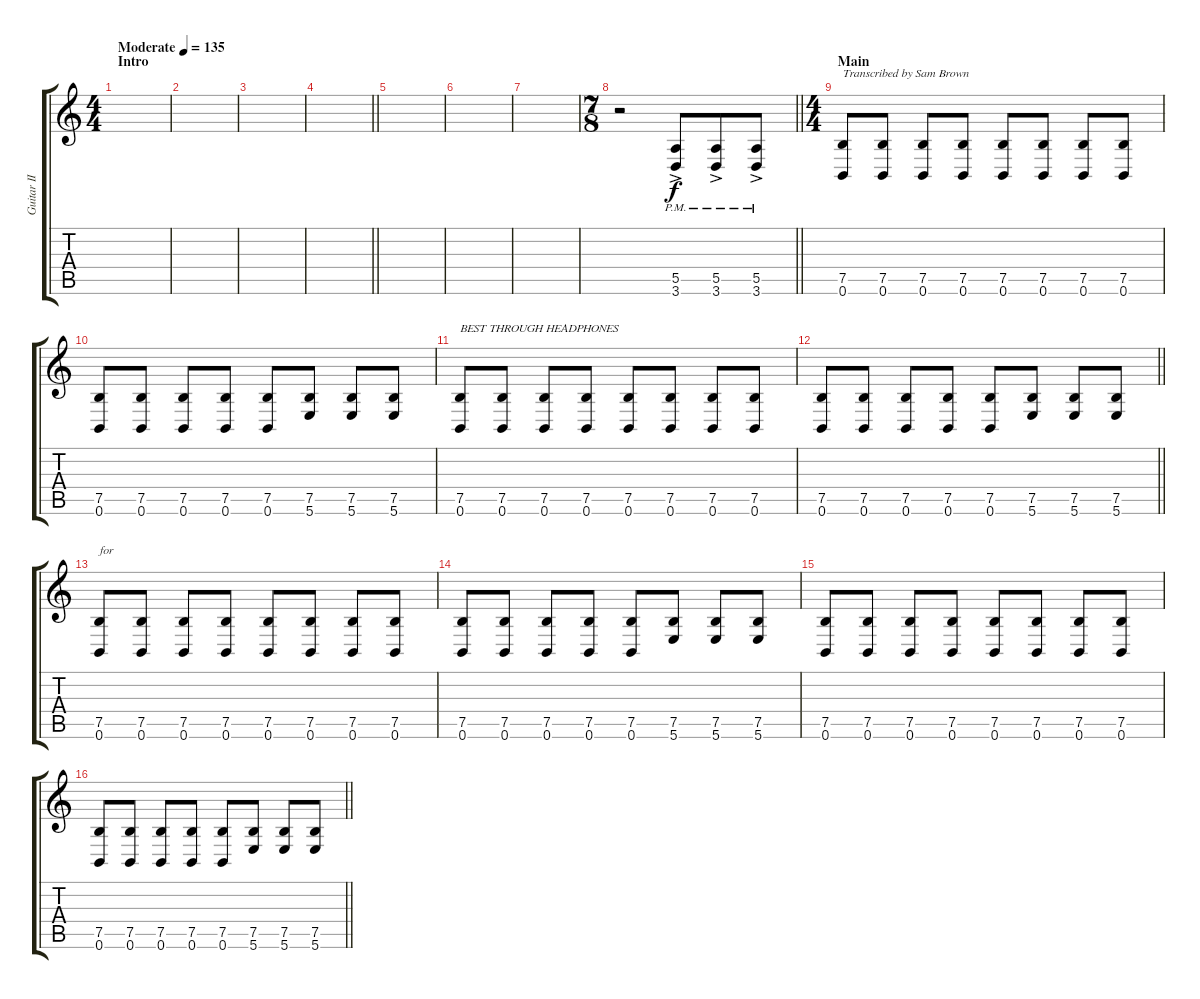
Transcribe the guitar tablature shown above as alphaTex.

\track ("Guitar II" "Guitar II") {instrument distortionguitar}
\staff {score tabs}
\tuning (B3 Gb3 D3 A2 E2 B1) {hide}
\ts (4 4)
\section ("" "Intro")
\tempo (135 "Moderate")
\clef g2
\ks c
|
|
|
\barLineRight lightlight
|
\section ("" "")
|
|
|
\ts (7 8)
\barLineRight lightlight
r.2 (5.5{ac pm} 3.6{ac pm}).8 (5.5{ac pm} 3.6{ac pm}).8 (5.5{ac pm} 3.6{ac pm}).8 |
\ts (4 4)
\section ("" "Main")
(7.5 0.6).8{txt "Transcribed by Sam Brown" dy f} (7.5 0.6).8 (7.5 0.6).8 (7.5 0.6).8 (7.5 0.6).8 (7.5 0.6).8 (7.5 0.6).8 (7.5 0.6).8 |
(7.5 0.6).8 (7.5 0.6).8 (7.5 0.6).8 (7.5 0.6).8 (7.5 0.6).8 (7.5 5.6).8 (7.5 5.6).8 (7.5 5.6).8 |
(7.5 0.6).8{txt "BEST THROUGH HEADPHONES"} (7.5 0.6).8 (7.5 0.6).8 (7.5 0.6).8 (7.5 0.6).8 (7.5 0.6).8 (7.5 0.6).8 (7.5 0.6).8 |
\barLineRight lightlight
(7.5 0.6).8 (7.5 0.6).8 (7.5 0.6).8 (7.5 0.6).8 (7.5 0.6).8 (7.5 5.6).8 (7.5 5.6).8 (7.5 5.6).8 |
\section ("" "")
(7.5 0.6).8{txt "for"} (7.5 0.6).8 (7.5 0.6).8 (7.5 0.6).8 (7.5 0.6).8 (7.5 0.6).8 (7.5 0.6).8 (7.5 0.6).8 |
(7.5 0.6).8 (7.5 0.6).8 (7.5 0.6).8 (7.5 0.6).8 (7.5 0.6).8 (7.5 5.6).8 (7.5 5.6).8 (7.5 5.6).8 |
(7.5 0.6).8 (7.5 0.6).8 (7.5 0.6).8 (7.5 0.6).8 (7.5 0.6).8 (7.5 0.6).8 (7.5 0.6).8 (7.5 0.6).8 |
\barLineRight lightlight
(7.5 0.6).8 (7.5 0.6).8 (7.5 0.6).8 (7.5 0.6).8 (7.5 0.6).8 (7.5 5.6).8 (7.5 5.6).8 (7.5 5.6).8
